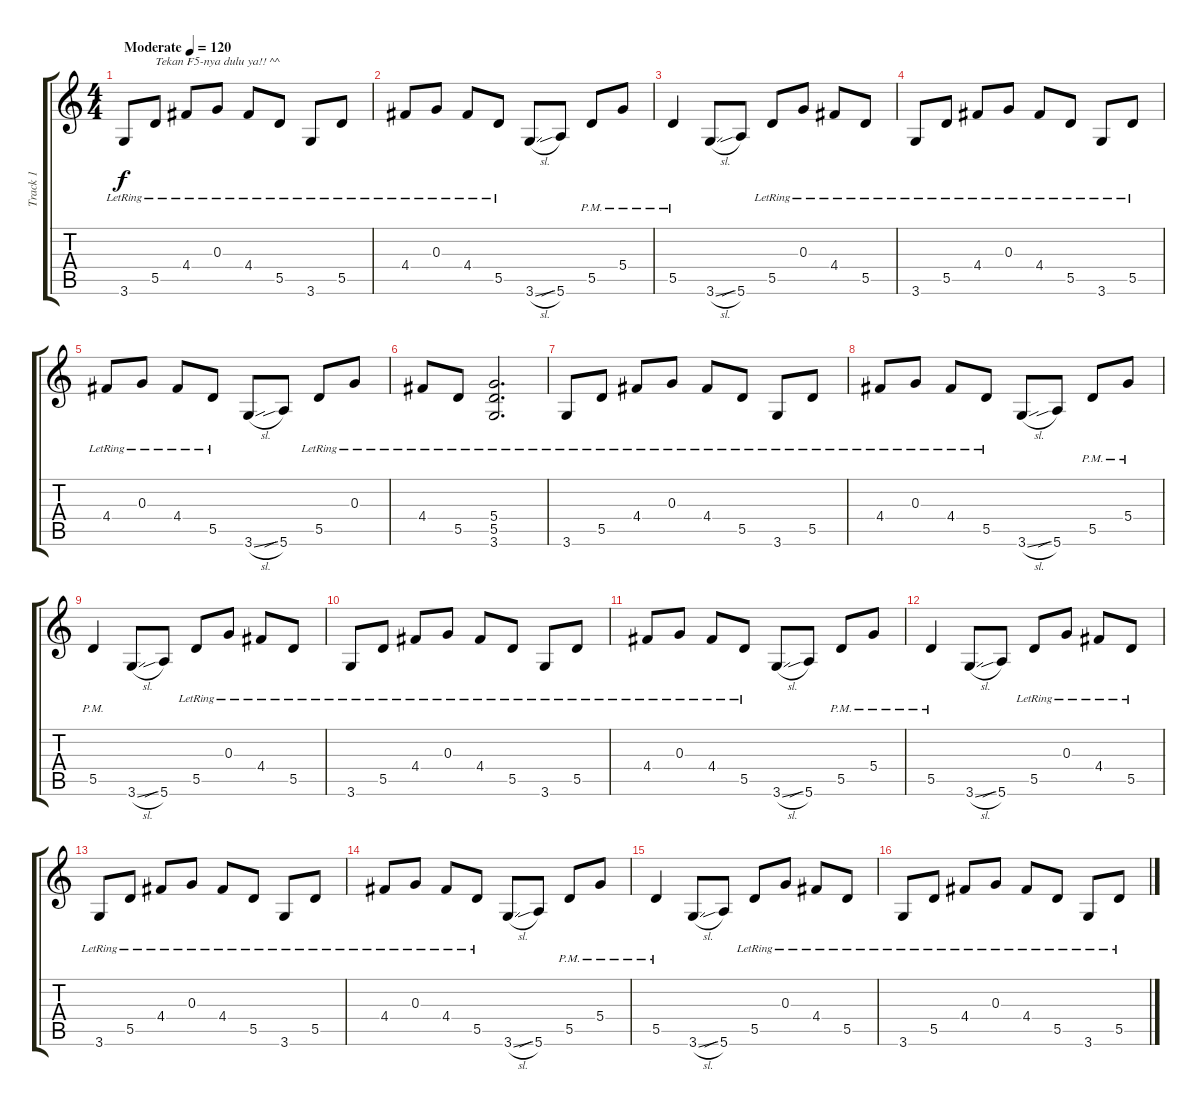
\track ("Track 1" "Track 1") {instrument acousticguitarsteel}
\staff {score tabs}
\tuning (E4 B3 G3 D3 A2 E2) {hide}
\ts (4 4)
\tempo (120 "Moderate")
\clef g2
\ks c
3.6{lr}.8{dy f instrument acousticguitarsteel} 5.5{lr}.8{txt "Tekan F5-nya dulu ya!! ^^"} 4.4{lr}.8 0.3{lr}.8 4.4{lr}.8 5.5{lr}.8 3.6{lr}.8 5.5{lr}.8 |
4.4{lr}.8 0.3{lr}.8 4.4{lr}.8 5.5{lr}.8 3.6{sl}.8 5.6{sib}.8 5.5{pm}.8 5.4{pm}.8 |
5.5{pm}.4 3.6{sl}.8 5.6{sib}.8 5.5{lr}.8 0.3{lr}.8 4.4{lr}.8 5.5{lr}.8 |
3.6{lr}.8 5.5{lr}.8 4.4{lr}.8 0.3{lr}.8 4.4{lr}.8 5.5{lr}.8 3.6{lr}.8 5.5{lr}.8 |
4.4{lr}.8 0.3{lr}.8 4.4{lr}.8 5.5{lr}.8 3.6{sl}.8 5.6{sib}.8 5.5{lr}.8 0.3{lr}.8 |
4.4{lr}.8 5.5{lr}.8 (5.4{lr} 5.5{lr} 3.6{lr}).2{d} |
3.6{lr}.8 5.5{lr}.8 4.4{lr}.8 0.3{lr}.8 4.4{lr}.8 5.5{lr}.8 3.6{lr}.8 5.5{lr}.8 |
4.4{lr}.8 0.3{lr}.8 4.4{lr}.8 5.5{lr}.8 3.6{sl}.8 5.6{sib}.8 5.5{pm}.8 5.4{pm}.8 |
5.5{pm}.4 3.6{sl}.8 5.6{sib}.8 5.5{lr}.8 0.3{lr}.8 4.4{lr}.8 5.5{lr}.8 |
3.6{lr}.8 5.5{lr}.8 4.4{lr}.8 0.3{lr}.8 4.4{lr}.8 5.5{lr}.8 3.6{lr}.8 5.5{lr}.8 |
4.4{lr}.8 0.3{lr}.8 4.4{lr}.8 5.5{lr}.8 3.6{sl}.8 5.6{sib}.8 5.5{pm}.8 5.4{pm}.8 |
5.5{pm}.4 3.6{sl}.8 5.6{sib}.8 5.5{lr}.8 0.3{lr}.8 4.4{lr}.8 5.5{lr}.8 |
3.6{lr}.8 5.5{lr}.8 4.4{lr}.8 0.3{lr}.8 4.4{lr}.8 5.5{lr}.8 3.6{lr}.8 5.5{lr}.8 |
4.4{lr}.8 0.3{lr}.8 4.4{lr}.8 5.5{lr}.8 3.6{sl}.8 5.6{sib}.8 5.5{pm}.8 5.4{pm}.8 |
5.5{pm}.4 3.6{sl}.8 5.6{sib}.8 5.5{lr}.8 0.3{lr}.8 4.4{lr}.8 5.5{lr}.8 |
3.6{lr}.8 5.5{lr}.8 4.4{lr}.8 0.3{lr}.8 4.4{lr}.8 5.5{lr}.8 3.6{lr}.8 5.5{lr}.8
